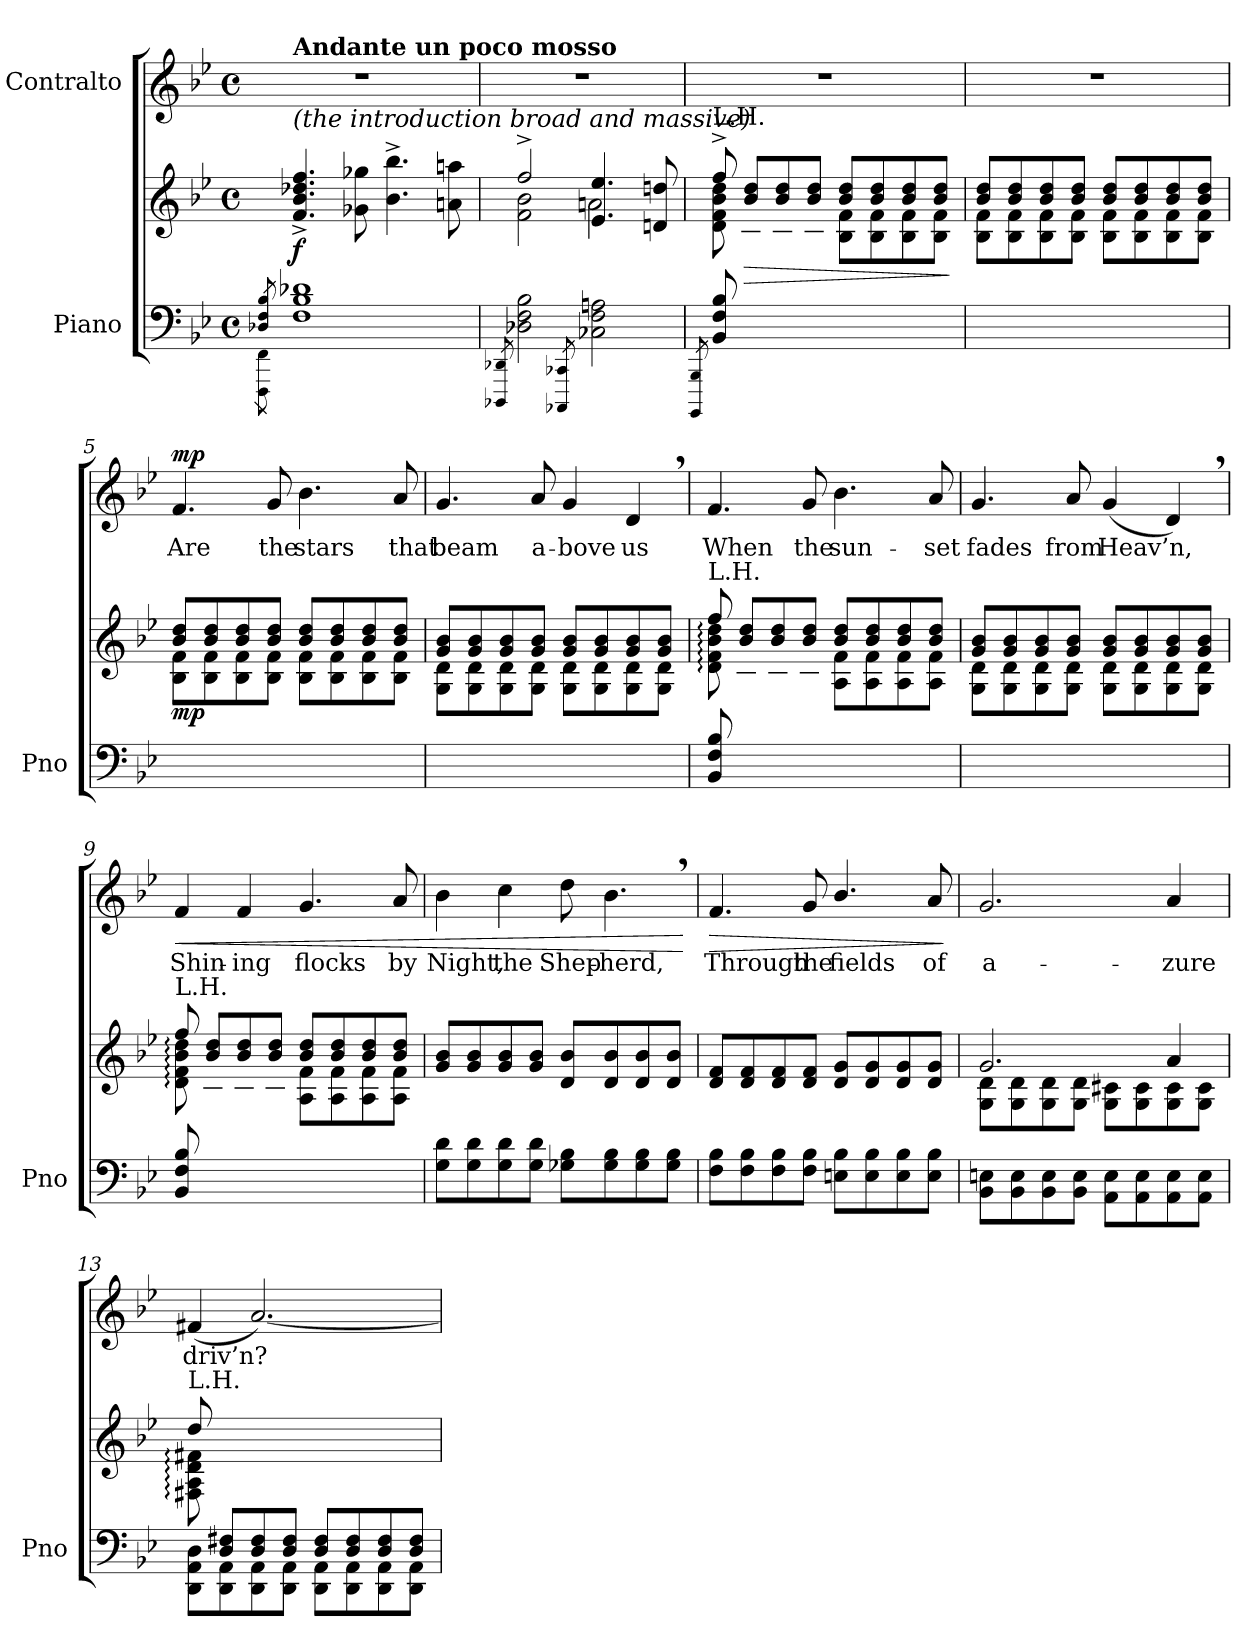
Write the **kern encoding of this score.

**kern	**kern	**dynam	**kern	**text	**dynam
*part2	*part2	*part2	*part1	*part1	*part1
*staff3	*staff2	*staff2/3	*staff1	*staff1	*staff1
*I"Piano	*	*	*I"Contralto	*	*
*I'Pno	*	*	*	*	*
*clefF4	*clefG2	*	*clefG2	*	*
*k[b-e-]	*k[b-e-]	*	*k[b-e-]	*	*
*M4/4	*M4/4	*	*M4/4	*	*
*met(c)	*met(c)	*	*met(c)	*	*
=1	=1	=1	=1	=1	=1
*^	*	*	*	*	*
8qD-X/ 8qF/ 8qB-/	8qFFF\ 8qFF\	.	.	.	.	.
!	!	!	!	!LO:TX:a:B:t=Andante un poco mosso	!	!
!	!	!LO:TX:a:i:t=(the introduction broad and massive)	!	!	!	!
!	!	!	!LO:DY:b	!	!	!
1B- 1d-X	1F	4.f/^ 4.b-/^ 4.dd-X/^ 4.ff/^	f	1r	.	.
.	.	8g-X\ 8gg-X\	.	.	.	.
.	.	4.b-\^ 4.bb-\^	.	.	.	.
.	.	8an\ 8aan\	.	.	.	.
*v	*v	*	*	*	*	*
=2	=2	=2	=2	=2	=2
8qDDD-X/ 8qDD-X/	.	.	.	.	.
*	*^	*	*	*	*
2D-X\ 2F\ 2B-\	2ff^/	2f\ 2b-\	.	1r	.	.
8qCCC-X/ 8qCC-X/	.	.	.	.	.	.
2C-X\ 2F\ 2An\	4.e-/ 4.ee-/	2an\	.	.	.	.
.	8dn/ 8ddn/	.	.	.	.	.
*	*v	*v	*	*	*	*
=3	=3	=3	=3	=3	=3
8qBBBB-/ 8qBBB-/	.	.	.	.	.
*	*^	*	*	*	*
*	*	*^	*	*	*	*
!	!LO:TX:a:t=L.H.	!	!	!	!	!	!
8BB-/ 8F/ 8B-/L	8ff:^/	8d\ 8f\ 8b-\ 8dd\	8ryy	.	1r	.	.
!	!	!	!	!LO:HP:b	!	!	!
2..ryy	8b-/ 8dd/L	8ryy	8B-\ 8f\	>	.	.	.
.	8b-/ 8dd/	4ryy	8B-\ 8f\	.	.	.	.
.	8b-/ 8dd/J	.	8B-\ 8f\J	.	.	.	.
.	8b-/ 8dd/L	2ryy	8B-\ 8f\L	.	.	.	.
.	8b-/ 8dd/	.	8B-\ 8f\	.	.	.	.
.	8b-/ 8dd/	.	8B-\ 8f\	.	.	.	.
.	8b-/ 8dd/J	.	8B-\ 8f\J	.	.	.	.
*	*v	*v	*v	*	*	*	*
.	.	]	.	.	.
!!LO:LB:g=z
=4	=4	=4	=4	=4	=4
*	*^	*	*	*	*
1ryy	8b-/ 8dd/L	8B-\ 8f\L	.	1r	.	.
.	8b-/ 8dd/	8B-\ 8f\	.	.	.	.
.	8b-/ 8dd/	8B-\ 8f\	.	.	.	.
.	8b-/ 8dd/J	8B-\ 8f\J	.	.	.	.
.	8b-/ 8dd/L	8B-\ 8f\L	.	.	.	.
.	8b-/ 8dd/	8B-\ 8f\	.	.	.	.
.	8b-/ 8dd/	8B-\ 8f\	.	.	.	.
.	8b-/ 8dd/J	8B-\ 8f\J	.	.	.	.
=5	=5	=5	=5	=5	=5	=5
!	!	!	!LO:DY:b	!	!LO:LY:b	!LO:DY:a
1ryy	8b-/ 8dd/L	8B-\ 8f\L	mp	4.f/	Are	mp
.	8b-/ 8dd/	8B-\ 8f\	.	.	.	.
.	8b-/ 8dd/	8B-\ 8f\	.	.	.	.
!	!	!	!	!	!LO:LY:b	!
.	8b-/ 8dd/J	8B-\ 8f\J	.	8g/	the	.
!	!	!	!	!	!LO:LY:b	!
.	8b-/ 8dd/L	8B-\ 8f\L	.	4.b-\	stars	.
.	8b-/ 8dd/	8B-\ 8f\	.	.	.	.
.	8b-/ 8dd/	8B-\ 8f\	.	.	.	.
!	!	!	!	!	!LO:LY:b	!
.	8b-/ 8dd/J	8B-\ 8f\J	.	8a/	that	.
=6	=6	=6	=6	=6	=6	=6
!	!	!	!	!	!LO:LY:b	!
1ryy	8g/ 8b-/L	8G\ 8d\L	.	4.g/	beam	.
.	8g/ 8b-/	8G\ 8d\	.	.	.	.
.	8g/ 8b-/	8G\ 8d\	.	.	.	.
!	!	!	!	!	!LO:LY:b	!
.	8g/ 8b-/J	8G\ 8d\J	.	8a/	a-	.
!	!	!	!	!	!LO:LY:b	!
.	8g/ 8b-/L	8G\ 8d\L	.	4g/	-bove	.
.	8g/ 8b-/	8G\ 8d\	.	.	.	.
!	!	!	!	!	!LO:LY:b	!
.	8g/ 8b-/	8G\ 8d\	.	4d,/	us	.
.	8g/ 8b-/J	8G\ 8d\J	.	.	.	.
!!LO:LB:g=z
=7	=7	=7	=7	=7	=7	=7
*	*	*^	*	*	*	*
!	!LO:TX:a:t=L.H.	!	!	!	!	!	!
!	!	!	!	!	!	!LO:LY:b	!
8BB-/ 8F/ 8B-/L	8d\: 8f\: 8b-\: 8dd\:	8ff/	8ryy	.	4.f/	When	.
2..ryy	8b-/ 8dd/L	8raayy	8B-\ 8f\	.	.	.	.
.	8b-/ 8dd/	4raayy	8B-\ 8f\	.	.	.	.
!	!	!	!	!	!	!LO:LY:b	!
.	8b-/ 8dd/J	.	8B-\ 8f\J	.	8g/	the	.
!	!	!	!	!	!	!LO:LY:b	!
.	8b-/ 8dd/L	2rffyy	8A\ 8f\L	.	4.b-\	sun-	.
.	8b-/ 8dd/	.	8A\ 8f\	.	.	.	.
.	8b-/ 8dd/	.	8A\ 8f\	.	.	.	.
!	!	!	!	!	!	!LO:LY:b	!
.	8b-/ 8dd/J	.	8A\ 8f\J	.	8a/	-set	.
=8	=8	=8	=8	=8	=8	=8	=8
!	!	!	!	!	!	!LO:LY:b	!
*	*	*v	*v	*	*	*	*
1ryy	8g/ 8b-/L	8G\ 8d\L	.	4.g/	fades	.
.	8g/ 8b-/	8G\ 8d\	.	.	.	.
.	8g/ 8b-/	8G\ 8d\	.	.	.	.
!	!	!	!	!	!LO:LY:b	!
.	8g/ 8b-/J	8G\ 8d\J	.	8a/	from	.
!	!	!	!	!	!LO:LY:b	!
.	8g/ 8b-/L	8G\ 8d\L	.	(<4g/	Heav’n,	.
.	8g/ 8b-/	8G\ 8d\	.	.	.	.
.	8g/ 8b-/	8G\ 8d\	.	4d,/)	.	.
.	8g/ 8b-/J	8G\ 8d\J	.	.	.	.
!!LO:PB:g=z
=9	=9	=9	=9	=9	=9	=9
*	*	*^	*	*	*	*
!	!LO:TX:a:t=L.H.	!	!	!	!	!	!
!	!	!	!	!	!	!LO:LY:b	!LO:HP:b
8BB-/ 8F/ 8B-/L	8d\: 8f\: 8b-\: 8dd\:	8ff/	8ryy	.	4f/	Shin-	<
2..ryy	8b-/ 8dd/L	8raayy	8B-\ 8f\	.	.	.	.
!	!	!	!	!	!	!LO:LY:b	!
.	8b-/ 8dd/	4raayy	8B-\ 8f\	.	4f/	-ing	.
.	8b-/ 8dd/J	.	8B-\ 8f\J	.	.	.	.
!	!	!	!	!	!	!LO:LY:b	!
.	8b-/ 8dd/L	2rffyy	8A\ 8f\L	.	4.g/	flocks	.
.	8b-/ 8dd/	.	8A\ 8f\	.	.	.	.
.	8b-/ 8dd/	.	8A\ 8f\	.	.	.	.
!	!	!	!	!	!	!LO:LY:b	!
.	8b-/ 8dd/J	.	8A\ 8f\J	.	8a/	by	.
=10	=10	=10	=10	=10	=10	=10	=10
!	!	!	!	!	!	!LO:LY:b	!
*	*v	*v	*v	*	*	*	*
8G\ 8d\L	8g/ 8b-/L	.	4b-\	Night,	.
8G\ 8d\	8g/ 8b-/	.	.	.	.
!	!	!	!	!LO:LY:b	!
8G\ 8d\	8g/ 8b-/	.	4cc\	the	.
8G\ 8d\J	8g/ 8b-/J	.	.	.	.
!	!	!	!	!LO:LY:b	!
8G-X\ 8B-\L	8d/ 8b-/L	.	8dd\	Shep-	.
!	!	!	!	!LO:LY:b	!
8G-\ 8B-\	8d/ 8b-/	.	4.b-,\	-herd,	.
8G-\ 8B-\	8d/ 8b-/	.	.	.	.
8G-\ 8B-\J	8d/ 8b-/J	.	.	.	.
.	.	.	.	.	[
=11	=11	=11	=11	=11	=11
!	!	!	!	!LO:LY:b	!LO:HP:b
8F\ 8B-\L	8d/ 8f/L	.	4.f/	Through	>
8F\ 8B-\	8d/ 8f/	.	.	.	.
8F\ 8B-\	8d/ 8f/	.	.	.	.
!	!	!	!	!LO:LY:b	!
8F\ 8B-\J	8d/ 8f/J	.	8g/	the	.
!	!	!	!	!LO:LY:b	!
8En\ 8B-\L	8d/ 8g/L	.	4.b-/	fields	.
8E\ 8B-\	8d/ 8g/	.	.	.	.
8E\ 8B-\	8d/ 8g/	.	.	.	.
!	!	!	!	!LO:LY:b	!
8E\ 8B-\J	8d/ 8g/J	.	8a/	of	.
.	.	.	.	.	]
!!LO:LB:g=z
=12	=12	=12	=12	=12	=12
*	*^	*	*	*	*
!	!	!	!	!	!LO:LY:b	!
8BB-\ 8En\L	2.g/	8G\ 8d\L	.	2.g/	a-	.
8BB-\ 8E\	.	8G\ 8d\	.	.	.	.
8BB-\ 8E\	.	8G\ 8d\	.	.	.	.
8BB-\ 8E\J	.	8G\ 8d\J	.	.	.	.
8AA\ 8E\L	.	8G\ 8c#X\L	.	.	.	.
8AA\ 8E\	.	8G\ 8c#\	.	.	.	.
!	!	!	!	!	!LO:LY:b	!
8AA\ 8E\	4a/	8G\ 8c#\	.	4a/	-zure	.
8AA\ 8E\J	.	8G\ 8c#\J	.	.	.	.
=13	=13	=13	=13	=13	=13	=13
*^	*	*	*	*	*	*
!	!	!LO:TX:a:t=L.H.	!	!	!	!	!
!	!	!	!	!	!	!LO:LY:b	!
8ryy	8DD\ 8AA\ 8D\L	8F#X\: 8A\: 8d\: 8f#X\:	8dd/	.	(<4f#X/	driv’n?	.
8D/ 8F#X/L	8DD\ 8AA\	2..ryy	8ryy	.	.	.	.
8D/ 8F#/	8DD\ 8AA\	.	4ryy	.	[2.a/)	.	.
8D/ 8F#/J	8DD\ 8AA\J	.	.	.	.	.	.
8D/ 8F#/L	8DD\ 8AA\L	.	2ryy	.	.	.	.
8D/ 8F#/	8DD\ 8AA\	.	.	.	.	.	.
8D/ 8F#/	8DD\ 8AA\	.	.	.	.	.	.
8D/ 8F#/J	8DD\ 8AA\J	.	.	.	.	.	.
*v	*v	*	*	*	*	*	*
*	*v	*v	*	*	*	*
=	=	=	=	=	=
*-	*-	*-	*-	*-	*-
